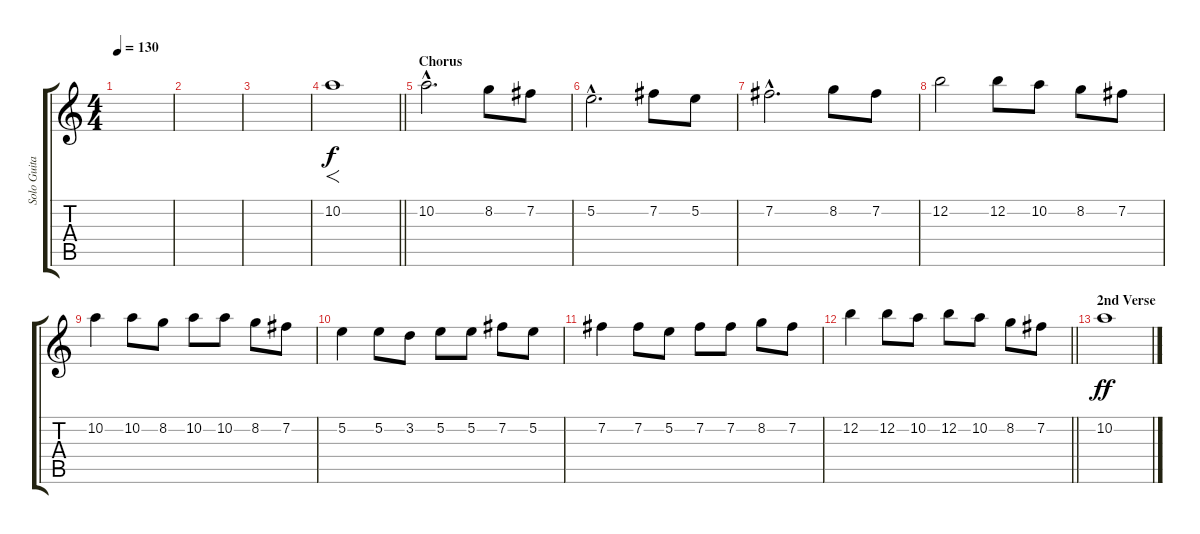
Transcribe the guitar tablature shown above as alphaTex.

\track ("Solo Guitar" "Solo Guita") {instrument distortionguitar}
\staff {score tabs}
\tuning (E4 B3 G3 D3 A2 E2) {hide}
\ts (4 4)
\tempo 130
\clef g2
\ks c
|
|
|
\barLineRight lightlight
10.2.1{f} |
\section ("" "Chorus")
10.2{hac}.2{d} 8.2.8 7.2.8 |
5.2{hac}.2{d} 7.2.8 5.2.8 |
7.2{hac}.2{d} 8.2.8 7.2.8 |
12.2.2 12.2.8 10.2.8 8.2.8 7.2.8 |
10.2.4 10.2.8 8.2.8 10.2.8 10.2.8 8.2.8 7.2.8 |
5.2.4 5.2.8 3.2.8 5.2.8 5.2.8 7.2.8 5.2.8 |
7.2.4 7.2.8 5.2.8 7.2.8 7.2.8 8.2.8 7.2.8 |
\barLineRight lightlight
12.2.4 12.2.8 10.2.8 12.2.8 10.2.8 8.2.8 7.2.8 |
\section ("" "2nd Verse")
10.2.1{dy ff volume 0}
